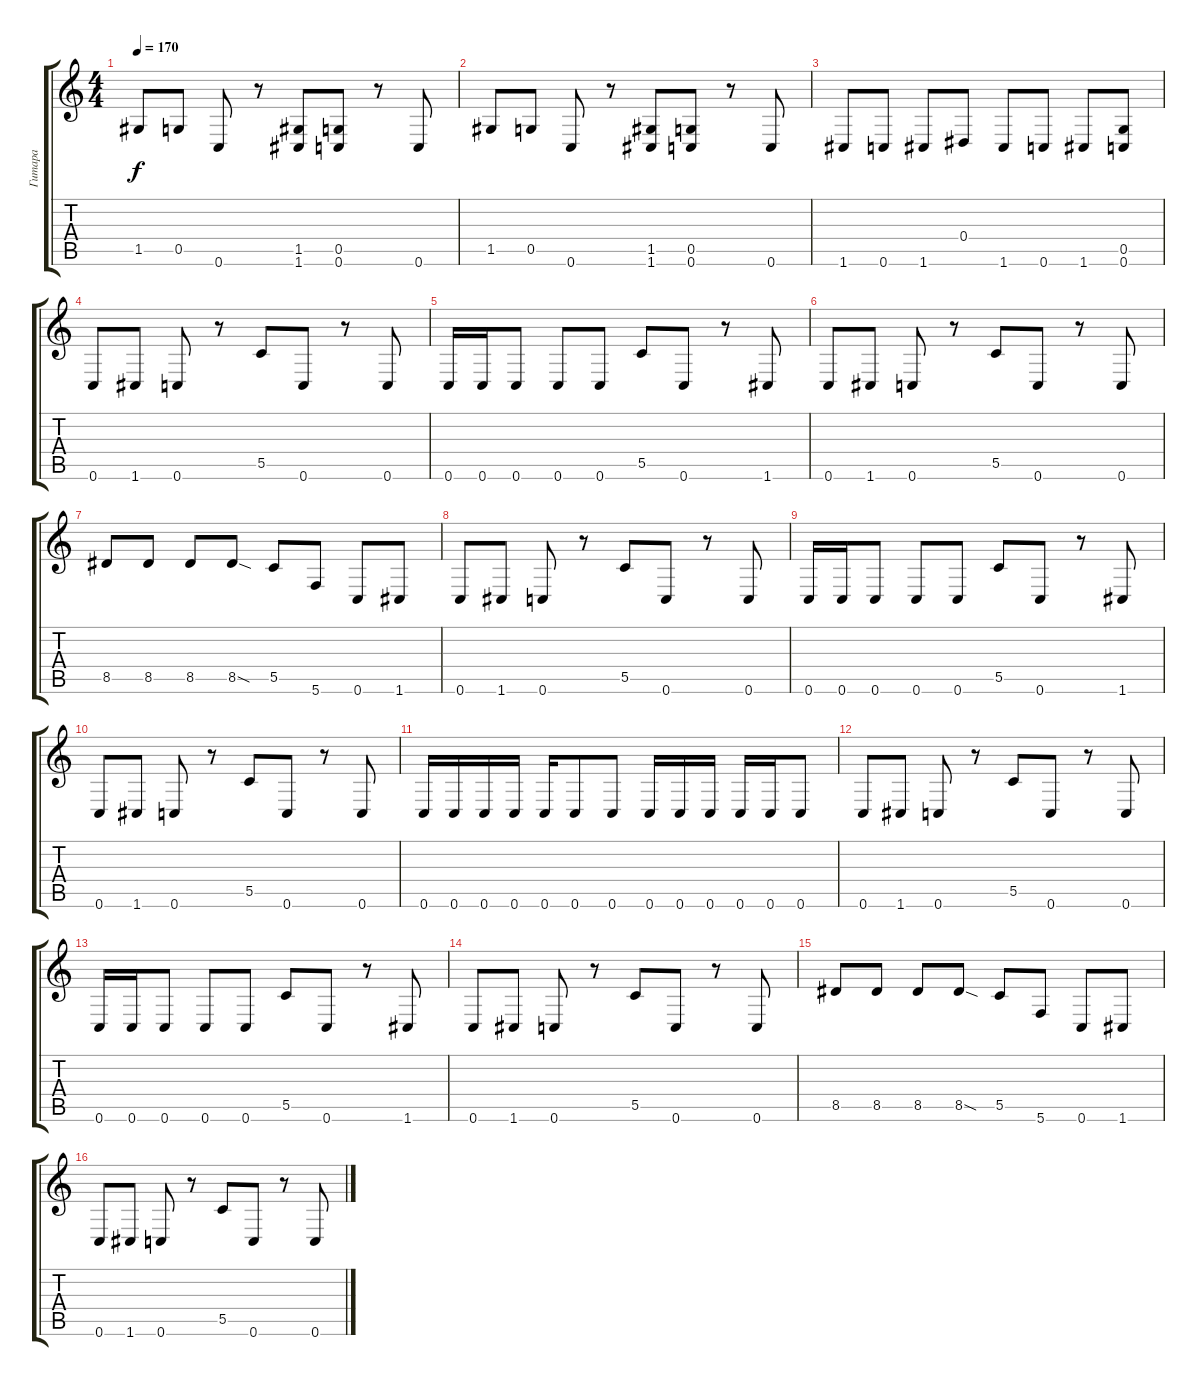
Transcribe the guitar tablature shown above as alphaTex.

\track ("Гитара" "Гитара") {instrument distortionguitar}
\staff {score tabs}
\tuning (C4 F3 Bb2 Eb2 G2 C2) {hide}
\ts (4 4)
\tempo 170
\clef g2
\ks c
1.5.8{dy f} 0.5.8 0.6.8 r.8 (1.5 1.6).8 (0.5 0.6).8 r.8 0.6.8 |
1.5.8 0.5.8 0.6.8 r.8 (1.5 1.6).8 (0.5 0.6).8 r.8 0.6.8 |
1.6.8 0.6.8 1.6.8 0.4.8 1.6.8 0.6.8 1.6.8 (0.5 0.6).8 |
0.6.8{balance 2} 1.6.8 0.6.8 r.8 5.5.8 0.6.8 r.8 0.6.8{balance 10} |
0.6.16 0.6.16 0.6.8 0.6.8 0.6.8 5.5.8 0.6.8 r.8 1.6.8 |
0.6.8 1.6.8 0.6.8 r.8 5.5.8 0.6.8 r.8 0.6.8 |
8.5.8 8.5.8 8.5.8 8.5{sod}.8 5.5.8 5.6.8 0.6.8 1.6.8 |
0.6.8 1.6.8 0.6.8 r.8 5.5.8 0.6.8 r.8 0.6.8 |
0.6.16 0.6.16 0.6.8 0.6.8 0.6.8 5.5.8 0.6.8 r.8 1.6.8 |
0.6.8 1.6.8 0.6.8 r.8 5.5.8 0.6.8 r.8 0.6.8 |
0.6.16 0.6.16 0.6.16 0.6.16 0.6.16 0.6.8 0.6.8 0.6.16 0.6.16 0.6.16 0.6.16 0.6.16 0.6.8 |
0.6.8 1.6.8 0.6.8 r.8 5.5.8 0.6.8 r.8 0.6.8 |
0.6.16 0.6.16 0.6.8 0.6.8 0.6.8 5.5.8 0.6.8 r.8 1.6.8 |
0.6.8 1.6.8 0.6.8 r.8 5.5.8 0.6.8 r.8 0.6.8 |
8.5.8 8.5.8 8.5.8 8.5{sod}.8 5.5.8 5.6.8 0.6.8 1.6.8 |
0.6.8 1.6.8 0.6.8 r.8 5.5.8 0.6.8 r.8 0.6.8
